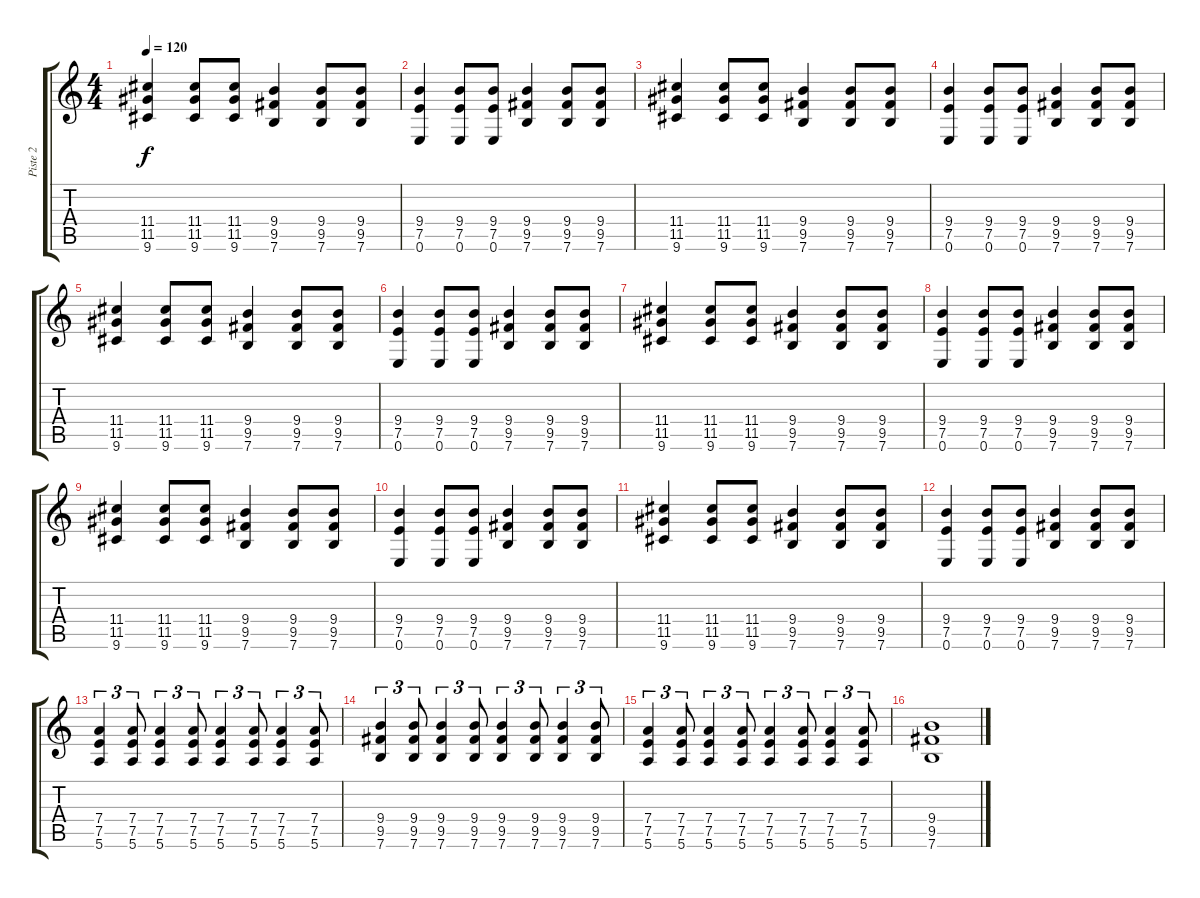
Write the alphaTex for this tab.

\track ("Piste 2" "Piste 2") {instrument distortionguitar}
\staff {score tabs}
\tuning (E4 B3 G3 D3 A2 E2) {hide}
\ts (4 4)
\tempo 120
\clef g2
\ks c
(11.4 11.5 9.6).4{dy f} (11.4 11.5 9.6).8 (11.4 11.5 9.6).8 (9.4 9.5 7.6).4 (9.4 9.5 7.6).8 (9.4 9.5 7.6).8 |
(9.4 7.5 0.6).4 (9.4 7.5 0.6).8 (9.4 7.5 0.6).8 (9.4 9.5 7.6).4 (9.4 9.5 7.6).8 (9.4 9.5 7.6).8 |
(11.4 11.5 9.6).4 (11.4 11.5 9.6).8 (11.4 11.5 9.6).8 (9.4 9.5 7.6).4 (9.4 9.5 7.6).8 (9.4 9.5 7.6).8 |
(9.4 7.5 0.6).4 (9.4 7.5 0.6).8 (9.4 7.5 0.6).8 (9.4 9.5 7.6).4 (9.4 9.5 7.6).8 (9.4 9.5 7.6).8 |
(11.4 11.5 9.6).4 (11.4 11.5 9.6).8 (11.4 11.5 9.6).8 (9.4 9.5 7.6).4 (9.4 9.5 7.6).8 (9.4 9.5 7.6).8 |
(9.4 7.5 0.6).4 (9.4 7.5 0.6).8 (9.4 7.5 0.6).8 (9.4 9.5 7.6).4 (9.4 9.5 7.6).8 (9.4 9.5 7.6).8 |
(11.4 11.5 9.6).4 (11.4 11.5 9.6).8 (11.4 11.5 9.6).8 (9.4 9.5 7.6).4 (9.4 9.5 7.6).8 (9.4 9.5 7.6).8 |
(9.4 7.5 0.6).4 (9.4 7.5 0.6).8 (9.4 7.5 0.6).8 (9.4 9.5 7.6).4 (9.4 9.5 7.6).8 (9.4 9.5 7.6).8 |
(11.4 11.5 9.6).4 (11.4 11.5 9.6).8 (11.4 11.5 9.6).8 (9.4 9.5 7.6).4 (9.4 9.5 7.6).8 (9.4 9.5 7.6).8 |
(9.4 7.5 0.6).4 (9.4 7.5 0.6).8 (9.4 7.5 0.6).8 (9.4 9.5 7.6).4 (9.4 9.5 7.6).8 (9.4 9.5 7.6).8 |
(11.4 11.5 9.6).4 (11.4 11.5 9.6).8 (11.4 11.5 9.6).8 (9.4 9.5 7.6).4 (9.4 9.5 7.6).8 (9.4 9.5 7.6).8 |
(9.4 7.5 0.6).4 (9.4 7.5 0.6).8 (9.4 7.5 0.6).8 (9.4 9.5 7.6).4 (9.4 9.5 7.6).8 (9.4 9.5 7.6).8 |
(7.4 7.5 5.6).4{tu (3 2)} (7.4 7.5 5.6).8{tu (3 2)} (7.4 7.5 5.6).4{tu (3 2)} (7.4 7.5 5.6).8{tu (3 2)} (7.4 7.5 5.6).4{tu (3 2)} (7.4 7.5 5.6).8{tu (3 2)} (7.4 7.5 5.6).4{tu (3 2)} (7.4 7.5 5.6).8{tu (3 2)} |
(9.4 9.5 7.6).4{tu (3 2)} (9.4 9.5 7.6).8{tu (3 2)} (9.4 9.5 7.6).4{tu (3 2)} (9.4 9.5 7.6).8{tu (3 2)} (9.4 9.5 7.6).4{tu (3 2)} (9.4 9.5 7.6).8{tu (3 2)} (9.4 9.5 7.6).4{tu (3 2)} (9.4 9.5 7.6).8{tu (3 2)} |
(7.4 7.5 5.6).4{tu (3 2)} (7.4 7.5 5.6).8{tu (3 2)} (7.4 7.5 5.6).4{tu (3 2)} (7.4 7.5 5.6).8{tu (3 2)} (7.4 7.5 5.6).4{tu (3 2)} (7.4 7.5 5.6).8{tu (3 2)} (7.4 7.5 5.6).4{tu (3 2)} (7.4 7.5 5.6).8{tu (3 2)} |
(9.4 9.5 7.6).1
